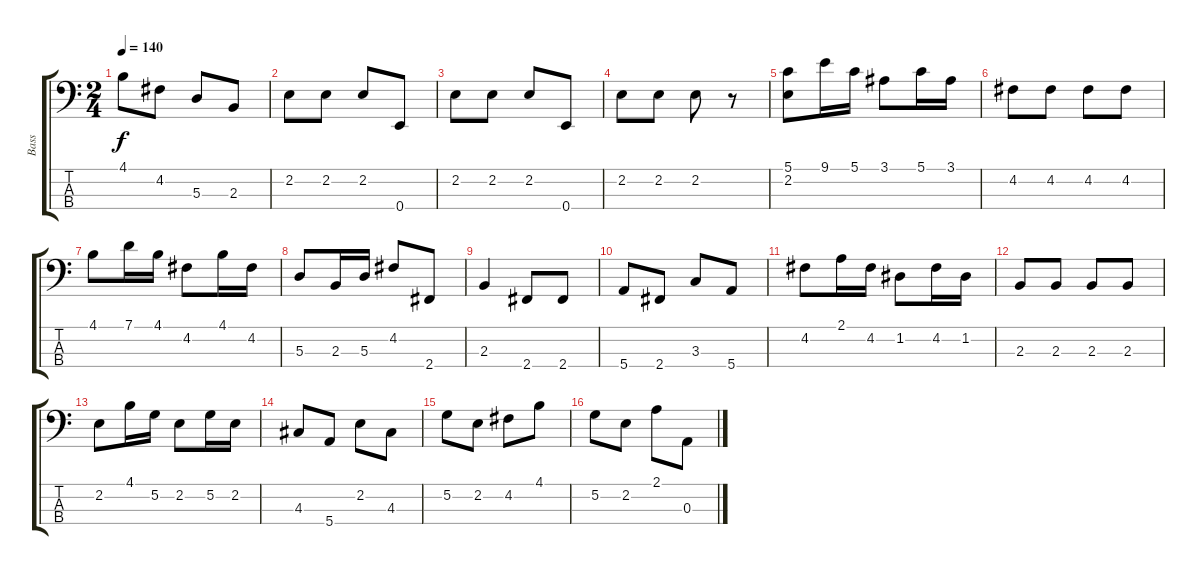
\track ("Bass" "Bass") {instrument contrabass}
\staff {score tabs}
\tuning (G2 D2 A1 E1) {hide}
\ts (2 4)
\tempo 140
\clef f4
\ks c
4.1.8{dy f} 4.2.8 5.3.8 2.3.8 |
2.2.8 2.2.8 2.2.8 0.4.8 |
2.2.8 2.2.8 2.2.8 0.4.8 |
2.2.8 2.2.8 2.2.8 r.8 |
(5.1 2.2).8 9.1.16 5.1.16 3.1.8 5.1.16 3.1.16 |
4.2.8 4.2.8 4.2.8 4.2.8 |
4.1.8 7.1.16 4.1.16 4.2.8 4.1.16 4.2.16 |
5.3.8 2.3.16 5.3.16 4.2.8 2.4.8 |
2.3.4 2.4.8 2.4.8 |
5.4.8 2.4.8 3.3.8 5.4.8 |
4.2.8 2.1.16 4.2.16 1.2.8 4.2.16 1.2.16 |
2.3.8 2.3.8 2.3.8 2.3.8 |
2.2.8 4.1.16 5.2.16 2.2.8 5.2.16 2.2.16 |
4.3.8 5.4.8 2.2.8 4.3.8 |
5.2.8 2.2.8 4.2.8 4.1.8 |
5.2.8 2.2.8 2.1.8 0.3.8
